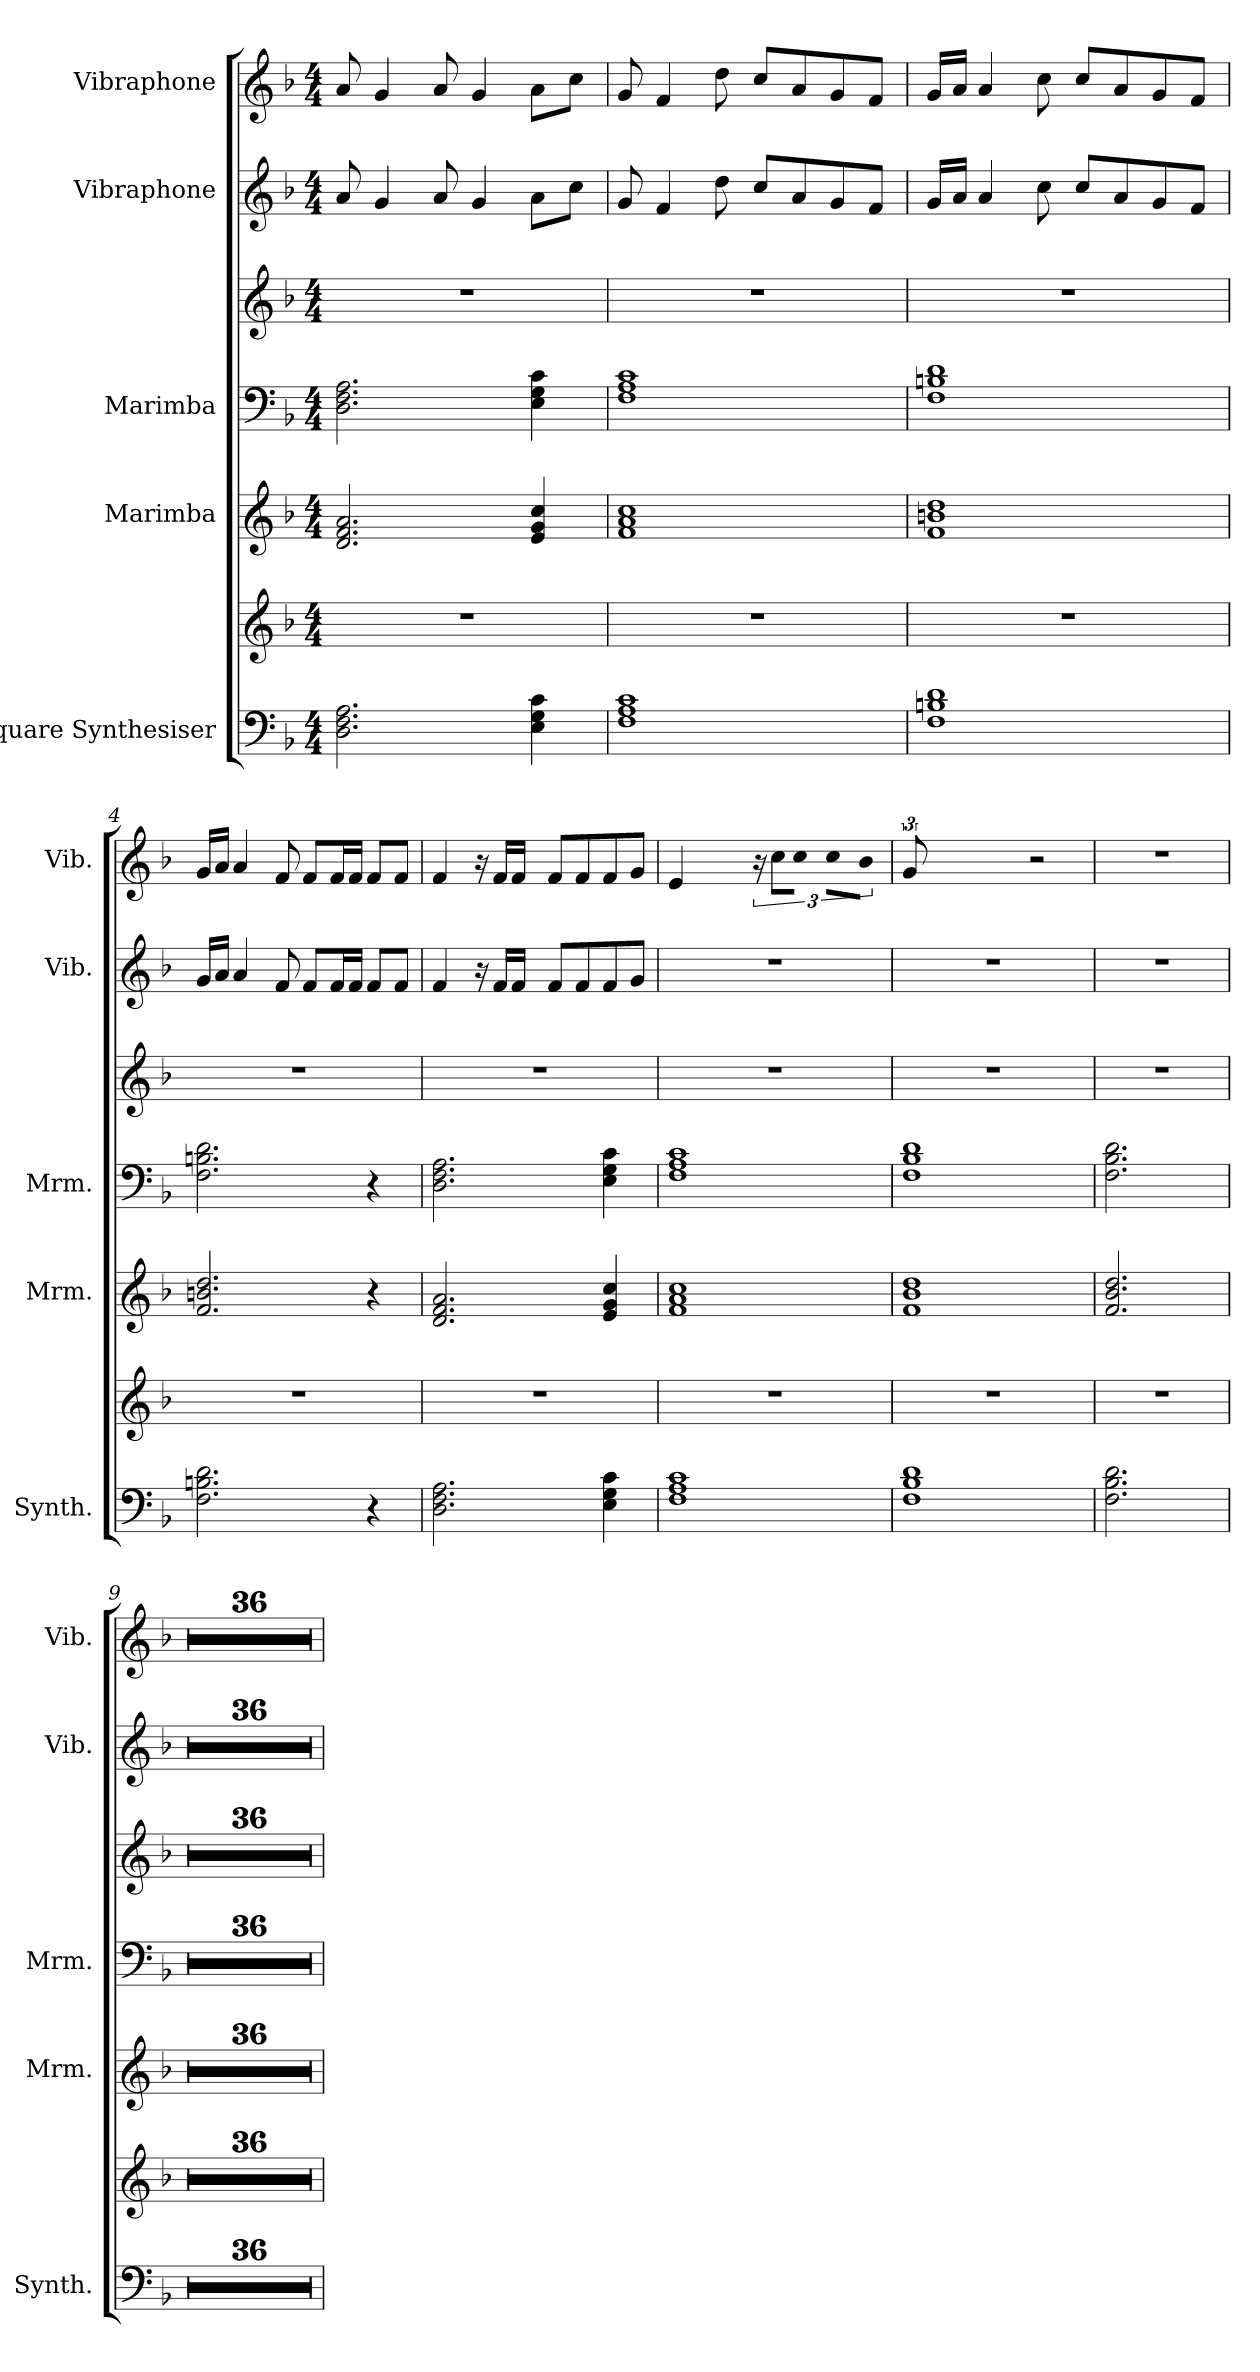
**kern	**kern	**kern	**kern	**kern	**kern	**kern
*part5	*part5	*part4	*part3	*part3	*part2	*part1
*staff7	*staff6	*staff5	*staff4	*staff3	*staff2	*staff1
*I"Square Synthesiser	*	*I"Marimba	*I"Marimba	*	*I"Vibraphone	*I"Vibraphone
*I'Synth.	*	*I'Mrm.	*I'Mrm.	*	*I'Vib.	*I'Vib.
*clefF4	*clefG2	*clefG2	*clefF4	*clefG2	*clefG2	*clefG2
*k[b-]	*k[b-]	*k[b-]	*k[b-]	*k[b-]	*k[b-]	*k[b-]
*M4/4	*M4/4	*M4/4	*M4/4	*M4/4	*M4/4	*M4/4
*MM100	*MM100	*MM100	*MM100	*MM100	*MM100	*MM100
=1	=1	=1	=1	=1	=1	=1
2.D\ 2.F\ 2.A\	1r	2.d/ 2.f/ 2.a/	2.D\ 2.F\ 2.A\	1r	8a/	8a/
.	.	.	.	.	4g/	4g/
.	.	.	.	.	8a/	8a/
.	.	.	.	.	4g/	4g/
4E\ 4G\ 4c\	.	4e/ 4g/ 4cc/	4E\ 4G\ 4c\	.	8a\L	8a\L
.	.	.	.	.	8cc\J	8cc\J
=2	=2	=2	=2	=2	=2	=2
1F 1A 1c	1r	1f 1a 1cc	1F 1A 1c	1r	8g/	8g/
.	.	.	.	.	4f/	4f/
.	.	.	.	.	8dd\	8dd\
.	.	.	.	.	8cc/L	8cc/L
.	.	.	.	.	8a/	8a/
.	.	.	.	.	8g/	8g/
.	.	.	.	.	8f/J	8f/J
=3	=3	=3	=3	=3	=3	=3
1F 1Bn 1d	1r	1f 1bn 1dd	1F 1Bn 1d	1r	16g/LL	16g/LL
.	.	.	.	.	16a/JJ	16a/JJ
.	.	.	.	.	4a/	4a/
.	.	.	.	.	8cc\	8cc\
.	.	.	.	.	8cc/L	8cc/L
.	.	.	.	.	8a/	8a/
.	.	.	.	.	8g/	8g/
.	.	.	.	.	8f/J	8f/J
=4	=4	=4	=4	=4	=4	=4
2.F\ 2.Bn\ 2.d\	1r	2.f/ 2.bn/ 2.dd/	2.F\ 2.Bn\ 2.d\	1r	16g/LL	16g/LL
.	.	.	.	.	16a/JJ	16a/JJ
.	.	.	.	.	4a/	4a/
.	.	.	.	.	8f/	8f/
.	.	.	.	.	8f/L	8f/L
.	.	.	.	.	16f/L	16f/L
.	.	.	.	.	16f/JJ	16f/JJ
4r	.	4r	4r	.	8f/L	8f/L
.	.	.	.	.	8f/J	8f/J
!!LO:PB:g=z
=5	=5	=5	=5	=5	=5	=5
2.D\ 2.F\ 2.A\	1r	2.d/ 2.f/ 2.a/	2.D\ 2.F\ 2.A\	1r	4f/	4f/
.	.	.	.	.	16r	16r
.	.	.	.	.	16f/LL	16f/LL
.	.	.	.	.	16f/JJ	16f/JJ
.	.	.	.	.	16ryy	16ryy
.	.	.	.	.	8f/L	8f/L
.	.	.	.	.	8f/	8f/
4E\ 4G\ 4c\	.	4e/ 4g/ 4cc/	4E\ 4G\ 4c\	.	8f/	8f/
.	.	.	.	.	8g/J	8g/J
=6	=6	=6	=6	=6	=6	=6
1F 1A 1c	1r	1f 1a 1cc	1F 1A 1c	1r	1r	4e/
.	.	.	.	.	.	4ryy
.	.	.	.	.	.	24r
.	.	.	.	.	.	12cc\L
.	.	.	.	.	.	8cc\J
.	.	.	.	.	.	8cc\L
.	.	.	.	.	.	8b-\J
=7	=7	=7	=7	=7	=7	=7
1F 1B- 1d	1r	1f 1b- 1dd	1F 1B- 1d	1r	1r	12g/
.	.	.	.	.	.	24ryy
.	.	.	.	.	.	16ryy
.	.	.	.	.	.	8ryy
.	.	.	.	.	.	16ryy
.	.	.	.	.	.	8ryy
.	.	.	.	.	.	2r
=8	=8	=8	=8	=8	=8	=8
2.F\ 2.B-\ 2.d\	1r	2.f/ 2.b-/ 2.dd/	2.F\ 2.B-\ 2.d\	1r	1r	1r
4ryy	.	4ryy	4ryy	.	.	.
=9	=9	=9	=9	=9	=9	=9
1r	1r	1r	1r	1r	1r	1r
=10	=10	=10	=10	=10	=10	=10
1r	1r	1r	1r	1r	1r	1r
=11	=11	=11	=11	=11	=11	=11
1r	1r	1r	1r	1r	1r	1r
=12	=12	=12	=12	=12	=12	=12
1r	1r	1r	1r	1r	1r	1r
=13	=13	=13	=13	=13	=13	=13
1r	1r	1r	1r	1r	1r	1r
!!LO:PB:g=z
=14	=14	=14	=14	=14	=14	=14
1r	1r	1r	1r	1r	1r	1r
=15	=15	=15	=15	=15	=15	=15
1r	1r	1r	1r	1r	1r	1r
=16	=16	=16	=16	=16	=16	=16
1r	1r	1r	1r	1r	1r	1r
=17	=17	=17	=17	=17	=17	=17
1r	1r	1r	1r	1r	1r	1r
=18	=18	=18	=18	=18	=18	=18
1r	1r	1r	1r	1r	1r	1r
=19	=19	=19	=19	=19	=19	=19
1r	1r	1r	1r	1r	1r	1r
=20	=20	=20	=20	=20	=20	=20
1r	1r	1r	1r	1r	1r	1r
=21	=21	=21	=21	=21	=21	=21
1r	1r	1r	1r	1r	1r	1r
=22	=22	=22	=22	=22	=22	=22
1r	1r	1r	1r	1r	1r	1r
=23	=23	=23	=23	=23	=23	=23
1r	1r	1r	1r	1r	1r	1r
=24	=24	=24	=24	=24	=24	=24
1r	1r	1r	1r	1r	1r	1r
=25	=25	=25	=25	=25	=25	=25
1r	1r	1r	1r	1r	1r	1r
=26	=26	=26	=26	=26	=26	=26
1r	1r	1r	1r	1r	1r	1r
=27	=27	=27	=27	=27	=27	=27
1r	1r	1r	1r	1r	1r	1r
=28	=28	=28	=28	=28	=28	=28
1r	1r	1r	1r	1r	1r	1r
=29	=29	=29	=29	=29	=29	=29
1r	1r	1r	1r	1r	1r	1r
!!LO:PB:g=z
=30	=30	=30	=30	=30	=30	=30
1r	1r	1r	1r	1r	1r	1r
=31	=31	=31	=31	=31	=31	=31
1r	1r	1r	1r	1r	1r	1r
=32	=32	=32	=32	=32	=32	=32
1r	1r	1r	1r	1r	1r	1r
=33	=33	=33	=33	=33	=33	=33
1r	1r	1r	1r	1r	1r	1r
=34	=34	=34	=34	=34	=34	=34
1r	1r	1r	1r	1r	1r	1r
=35	=35	=35	=35	=35	=35	=35
1r	1r	1r	1r	1r	1r	1r
=36	=36	=36	=36	=36	=36	=36
1r	1r	1r	1r	1r	1r	1r
=37	=37	=37	=37	=37	=37	=37
1r	1r	1r	1r	1r	1r	1r
=38	=38	=38	=38	=38	=38	=38
1r	1r	1r	1r	1r	1r	1r
=39	=39	=39	=39	=39	=39	=39
1r	1r	1r	1r	1r	1r	1r
=40	=40	=40	=40	=40	=40	=40
1r	1r	1r	1r	1r	1r	1r
=41	=41	=41	=41	=41	=41	=41
1r	1r	1r	1r	1r	1r	1r
=42	=42	=42	=42	=42	=42	=42
1r	1r	1r	1r	1r	1r	1r
=43	=43	=43	=43	=43	=43	=43
1r	1r	1r	1r	1r	1r	1r
=44	=44	=44	=44	=44	=44	=44
1r	1r	1r	1r	1r	1r	1r
=	=	=	=	=	=	=
*-	*-	*-	*-	*-	*-	*-
